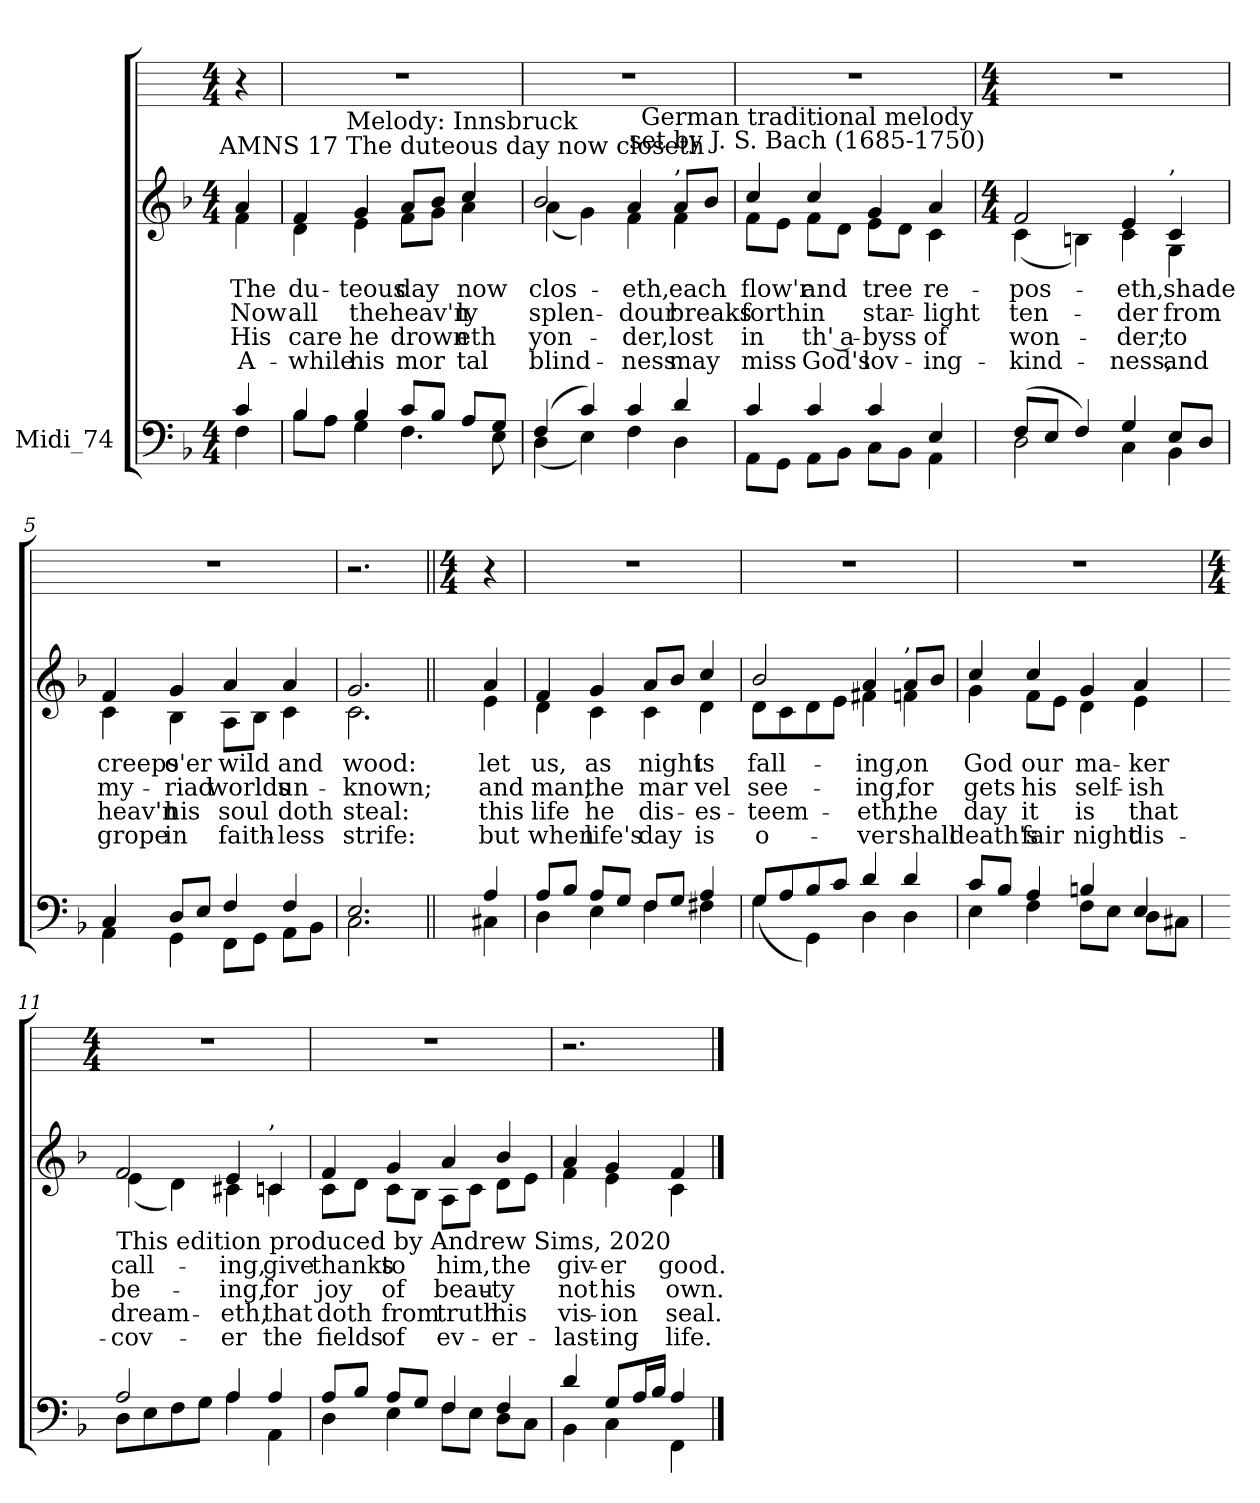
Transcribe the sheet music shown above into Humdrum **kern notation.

**kern	**kern	**text	**text	**text	**text	**kern
*part3	*part2	*part2	*part2	*part2	*part2	*part1
*staff3	*staff2	*staff2	*staff2	*staff2	*staff2	*staff1
*I"Midi_74	*	*	*	*	*	*
*clefF4	*clefG2	*	*	*	*	*
*k[b-]	*k[b-]	*	*	*	*	*
*F:	*F:	*	*	*	*	*
*M4/4	*M4/4	*	*	*	*	*M4/4
=	=	=	=	=	=	=
*^	*	*	*	*	*	*
!	!	!LO:TX:a:cj:t=Robert Bridges\n(1844-1930)	!	!	!	!	!
!	!	!	!LO:LY:b	!LO:LY:b	!LO:LY:b	!LO:LY:b	!
*	*	*^	*	*	*	*	*
4c/	4F\	4a/	4f\	The	Now	His	A-	4r
=1	=1	=1	=1	=1	=1	=1	=1	=1
!	!	!	!	!LO:LY:b	!LO:LY:b	!LO:LY:b	!LO:LY:b	!
4B-/	8B-\L	4f/	4d\	-du-	-all	care	while	1r
.	8A\J	.	.	.	.	.	.	.
!	!	!	!	!LO:LY:b	!LO:LY:b	!LO:LY:b	!LO:LY:b	!
4B-/	4G\	4g/	4e\	teous	the	he	his	.
!	!	!	!	!LO:LY:b	!LO:LY:b	!LO:LY:b	!LO:LY:b	!
8c/L	4.F\	8a/L	8f\L	day	heav'n	drown	mor	.
8B-/J	.	8b-/J	8g\J	.	.	.	.	.
!	!	!LO:TX:a:cj:t=AMNS 17 The duteous day now closeth	!	!	!	!	!	!
!	!	!LO:TX:a:cj:t=Melody&colon; Innsbruck	!	!	!	!	!	!
!	!	!	!	!LO:LY:b	!LO:LY:b	!LO:LY:b	!LO:LY:b	!
8A/L	.	4cc/	4a\	now	ly	eth	tal	.
8G/J	8E\	.	.	.	.	.	.	.
=2	=2	=2	=2	=2	=2	=2	=2	=2
!	!	!	!	!LO:LY:b	!LO:LY:b	!LO:LY:b	!LO:LY:b	!
(4F/	(<4D\	2b-/	(<4a\	clos-	-splen-	-yon-	-blind-	1r
4c/)	4E\)	.	4g\)	.	.	.	.	.
!	!	!	!	!LO:LY:b	!LO:LY:b	!LO:LY:b	!LO:LY:b	!
4c/	4F\	4a/	4f\	-eth,	dour	der,	ness	.
!	!	!LO:TX:a:t=,	!	!	!	!	!	!
!	!	!	!	!LO:LY:b	!LO:LY:b	!LO:LY:b	!LO:LY:b	!
4d/	4D\	8a/L	4f\	each	breaks	lost	may	.
.	.	8b-/J	.	.	.	.	.	.
=3	=3	=3	=3	=3	=3	=3	=3	=3
!	!	!	!	!LO:LY:b	!LO:LY:b	!LO:LY:b	!LO:LY:b	!
4c/	8AA\L	4cc/	8f\L	flow'r	forth	in	miss	1r
.	8GG\J	.	8e\J	.	.	.	.	.
!	!	!LO:TX:a:cj:t=German traditional melody\nset by J. S. Bach (1685-1750)	!	!	!	!	!	!
!	!	!	!	!LO:LY:b	!LO:LY:b	!LO:LY:b	!LO:LY:b	!
4c/	8AA\L	4cc/	8f\L	and	in	th' a-	-God's	.
.	8BB-\J	.	8d\J	.	.	.	.	.
!	!	!	!	!LO:LY:b	!LO:LY:b	!LO:LY:b	!LO:LY:b	!
4c/	8C\L	4g/	8e\L	tree	star-	-byss	lov-	.
.	8BB-\J	.	8d\J	.	.	.	.	.
!	!	!	!	!LO:LY:b	!LO:LY:b	!LO:LY:b	!LO:LY:b	!
4E/	4AA\	4a/	4c\	-re-	-light	of	ing-	.
!!LO:LB:g=z
=4	=4	=4	=4	=4	=4	=4	=4	=4
*	*	*M4/4	*	*	*	*	*	*M4/4
!	!	!	!	!LO:LY:b	!LO:LY:b	!LO:LY:b	!LO:LY:b	!
(>8F/L	2D\	2f/	(<4c\	-pos-	-ten-	-won-	-kind-	1r
8E/J	.	.	.	.	.	.	.	.
4F/)	.	.	4Bn\)	.	.	.	.	.
!	!	!	!	!LO:LY:b	!LO:LY:b	!LO:LY:b	!LO:LY:b	!
4G/	4C\	4e/	4c\	-eth,	der	der;	ness,	.
!	!	!LO:TX:a:t=,	!	!	!	!	!	!
!	!	!	!	!LO:LY:b	!LO:LY:b	!LO:LY:b	!LO:LY:b	!
8E/L	4BB-\	4c/	4G\	shade	from	to	and	.
8D/J	.	.	.	.	.	.	.	.
=5	=5	=5	=5	=5	=5	=5	=5	=5
!	!	!	!	!LO:LY:b	!LO:LY:b	!LO:LY:b	!LO:LY:b	!
4C/	4AA\	4f/	4c\	creeps	my-	-heav'n	grope	1r
!	!	!	!	!LO:LY:b	!LO:LY:b	!LO:LY:b	!LO:LY:b	!
8D/L	4GG\	4g/	4B-\	o'er	riad	his	in	.
8E/J	.	.	.	.	.	.	.	.
!	!	!	!	!LO:LY:b	!LO:LY:b	!LO:LY:b	!LO:LY:b	!
4F/	8FF\L	4a/	8A\L	wild	worlds	soul	faith-	.
.	8GG\J	.	8B-\J	.	.	.	.	.
!	!	!	!	!LO:LY:b	!LO:LY:b	!LO:LY:b	!LO:LY:b	!
4F/	8AA\L	4a/	4c\	-and	un-	-doth	less	.
.	8BB-\J	.	.	.	.	.	.	.
=6	=6	=6	=6	=6	=6	=6	=6	=6
!	!	!	!	!LO:LY:b	!LO:LY:b	!LO:LY:b	!LO:LY:b	!
2.E/	2.C\	2.g/	2.c\	wood:	known;	steal:	strife:	2.r
!!LO:LB:g=z
=7||	=7||	=7||	=7||	=7||	=7||	=7||	=7||	=7||
*	*	*	*	*	*	*	*	*M4/4
!	!	!	!	!LO:LY:b	!LO:LY:b	!LO:LY:b	!LO:LY:b	!
4A/	4C#X\	4a/	4e\	let	and	this	but	4r
=8	=8	=8	=8	=8	=8	=8	=8	=8
!	!	!	!	!LO:LY:b	!LO:LY:b	!LO:LY:b	!LO:LY:b	!
8A/L	4D\	4f/	4d\	us,	man,	life	when	1r
8B-/J	.	.	.	.	.	.	.	.
!	!	!	!	!LO:LY:b	!LO:LY:b	!LO:LY:b	!LO:LY:b	!
8A/L	4E\	4g/	4c\	as	the	he	life's	.
8G/J	.	.	.	.	.	.	.	.
!	!	!	!	!LO:LY:b	!LO:LY:b	!LO:LY:b	!LO:LY:b	!
8F/L	4F\	8a/L	4c\	night	mar	dis-	-day	.
8G/J	.	8b-/J	.	.	.	.	.	.
!	!	!	!	!LO:LY:b	!LO:LY:b	!LO:LY:b	!LO:LY:b	!
4A/	4F#X\	4cc/	4d\	is	vel	es-	-is	.
=9	=9	=9	=9	=9	=9	=9	=9	=9
!	!	!	!	!LO:LY:b	!LO:LY:b	!LO:LY:b	!LO:LY:b	!
8G/L	(<4G\	2b-/	8d\L	fall-	-see-	-teem-	-o-	1r
8A/	.	.	8c\	.	.	.	.	.
8B-/	4GG\)	.	8d\	.	.	.	.	.
8c/J	.	.	8e\J	.	.	.	.	.
!	!	!	!	!LO:LY:b	!LO:LY:b	!LO:LY:b	!LO:LY:b	!
4d/	4D\	4a/	4f#X\	-ing,	ing,	eth,	ver	.
!	!	!LO:TX:a:t=,	!	!	!	!	!	!
!	!	!	!	!LO:LY:b	!LO:LY:b	!LO:LY:b	!LO:LY:b	!
4d/	4D\	8a/L	4fn\	on	for	the	shall	.
.	.	8b-/J	.	.	.	.	.	.
=10	=10	=10	=10	=10	=10	=10	=10	=10
!	!	!	!	!LO:LY:b	!LO:LY:b	!LO:LY:b	!LO:LY:b	!
8c/L	4E\	4cc/	4g\	God	gets	day	death's	1r
8B-/J	.	.	.	.	.	.	.	.
!	!	!	!	!LO:LY:b	!LO:LY:b	!LO:LY:b	!LO:LY:b	!
4A/	4F\	4cc/	8f\L	our	his	it	fair	.
.	.	.	8e\J	.	.	.	.	.
!	!	!	!	!LO:LY:b	!LO:LY:b	!LO:LY:b	!LO:LY:b	!
4Bn/	8F\L	4g/	4d\	ma-	-self-	-is	night	.
.	8E\J	.	.	.	.	.	.	.
!	!	!	!	!LO:LY:b	!LO:LY:b	!LO:LY:b	!LO:LY:b	!
4E/	8D\L	4a/	4e\	ker	ish	that	dis-	.
.	8C#X\J	.	.	.	.	.	.	.
!!LO:LB:g=z
=11	=11	=11	=11	=11	=11	=11	=11	=11
*	*	*	*	*	*	*	*	*M4/4
!	!	!LO:TX:b:t=This edition produced by Andrew Sims, 2020	!	!	!	!	!	!
!	!	!	!	!LO:LY:b	!LO:LY:b	!LO:LY:b	!LO:LY:b	!
2A/	8D\L	2f/	(<4e\	-call-	-be-	-dream-	-cov-	1r
.	8E\	.	.	.	.	.	.	.
.	8F\	.	4d\)	.	.	.	.	.
.	8G\J	.	.	.	.	.	.	.
!	!	!	!	!LO:LY:b	!LO:LY:b	!LO:LY:b	!LO:LY:b	!
4A/	4A\	4e/	4c#X\	-ing,	ing,	eth,	er	.
!	!	!LO:TX:a:t=,	!	!	!	!	!	!
!	!	!	!	!LO:LY:b	!LO:LY:b	!LO:LY:b	!LO:LY:b	!
4A/	4AA\	4c/	4cn\	give	for	that	the	.
=12	=12	=12	=12	=12	=12	=12	=12	=12
!	!	!	!	!LO:LY:b	!LO:LY:b	!LO:LY:b	!LO:LY:b	!
8A/L	4D\	4f/	8c\L	thanks	joy	doth	fields	1r
8B-/J	.	.	8d\J	.	.	.	.	.
!	!	!	!	!LO:LY:b	!LO:LY:b	!LO:LY:b	!LO:LY:b	!
8A/L	4E\	4g/	8c\L	to	of	from	of	.
8G/J	.	.	8B-\J	.	.	.	.	.
!	!	!	!	!LO:LY:b	!LO:LY:b	!LO:LY:b	!LO:LY:b	!
4F/	8F\L	4a/	8A\L	him,	beau-	-truth	ev-	.
.	8E\J	.	8c\J	.	.	.	.	.
!	!	!	!	!LO:LY:b	!LO:LY:b	!LO:LY:b	!LO:LY:b	!
4F/	8D\L	4b-/	8d\L	-the	ty	his	er-	.
.	8C\J	.	8e\J	.	.	.	.	.
=13	=13	=13	=13	=13	=13	=13	=13	=13
!	!	!	!	!LO:LY:b	!LO:LY:b	!LO:LY:b	!LO:LY:b	!
4d/	4BB-\	4a/	4f\	-giv-	-not	vis-	-last-	2.r
!	!	!	!	!LO:LY:b	!LO:LY:b	!LO:LY:b	!LO:LY:b	!
8G/L	4C\	4g/	4e\	-er	his	ion	ing	.
16A/L	.	.	.	.	.	.	.	.
16B-/JJ	.	.	.	.	.	.	.	.
!	!	!	!	!LO:LY:b	!LO:LY:b	!LO:LY:b	!LO:LY:b	!
4A/	4FF\	4f/	4c\	good.	own.	seal.	life.	.
*v	*v	*	*	*	*	*	*	*
*	*v	*v	*	*	*	*	*
==	==	==	==	==	==	==
*-	*-	*-	*-	*-	*-	*-
